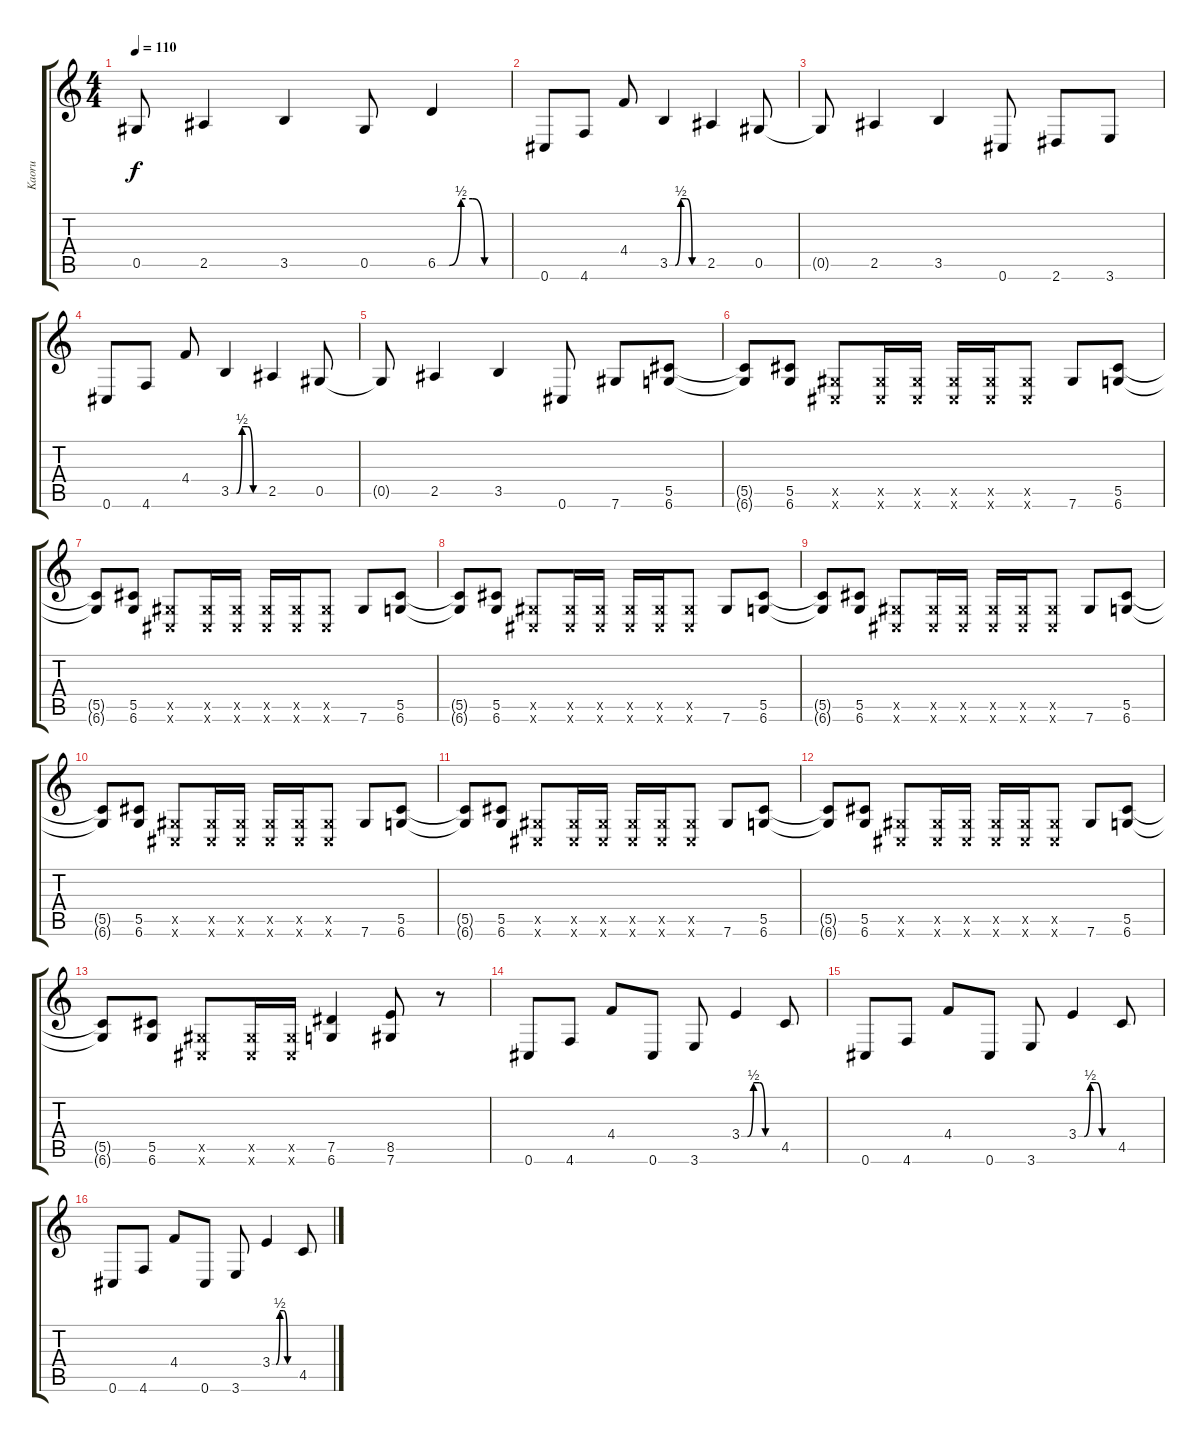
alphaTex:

\track ("Kaoru" "Kaoru") {instrument overdrivenguitar}
\staff {score tabs}
\tuning (Eb4 Bb3 Gb3 Db3 Ab2 Db2) {hide}
\ts (4 4)
\tempo 110
\clef g2
\ks c
0.5{t}.8{dy f} 2.5.4 3.5.4 0.5.8 6.5{be (custom 0 0 10 0 20 2 30 2 40 0 60 0)}.4 |
0.6.8 4.6.8 4.4.8 3.5{be (custom 0 0 10 0 20 2 30 2 40 0 60 0)}.4 2.5.4 0.5.8 |
0.5{t}.8 2.5.4 3.5.4 0.6.8 2.6.8 3.6.8 |
0.6.8 4.6.8 4.4.8 3.5{be (custom 0 0 10 0 20 2 30 2 40 0 60 0)}.4 2.5.4 0.5.8 |
0.5{t}.8 2.5.4 3.5.4 0.6.8 7.6.8 (5.5 6.6).8 |
(5.5{t} 6.6{t}).8 (5.5 6.6).8 (0.5{x} 0.6{x}).8 (0.5{x} 0.6{x}).16 (0.5{x} 0.6{x}).16 (0.5{x} 0.6{x}).16 (0.5{x} 0.6{x}).16 (0.5{x} 0.6{x}).8 7.6.8 (5.5 6.6).8 |
(5.5{t} 6.6{t}).8 (5.5 6.6).8 (0.5{x} 0.6{x}).8 (0.5{x} 0.6{x}).16 (0.5{x} 0.6{x}).16 (0.5{x} 0.6{x}).16 (0.5{x} 0.6{x}).16 (0.5{x} 0.6{x}).8 7.6.8 (5.5 6.6).8 |
(5.5{t} 6.6{t}).8 (5.5 6.6).8 (0.5{x} 0.6{x}).8 (0.5{x} 0.6{x}).16 (0.5{x} 0.6{x}).16 (0.5{x} 0.6{x}).16 (0.5{x} 0.6{x}).16 (0.5{x} 0.6{x}).8 7.6.8 (5.5 6.6).8 |
(5.5{t} 6.6{t}).8 (5.5 6.6).8 (0.5{x} 0.6{x}).8 (0.5{x} 0.6{x}).16 (0.5{x} 0.6{x}).16 (0.5{x} 0.6{x}).16 (0.5{x} 0.6{x}).16 (0.5{x} 0.6{x}).8 7.6.8 (5.5 6.6).8 |
(5.5{t} 6.6{t}).8 (5.5 6.6).8 (0.5{x} 0.6{x}).8 (0.5{x} 0.6{x}).16 (0.5{x} 0.6{x}).16 (0.5{x} 0.6{x}).16 (0.5{x} 0.6{x}).16 (0.5{x} 0.6{x}).8 7.6.8 (5.5 6.6).8 |
(5.5{t} 6.6{t}).8 (5.5 6.6).8 (0.5{x} 0.6{x}).8 (0.5{x} 0.6{x}).16 (0.5{x} 0.6{x}).16 (0.5{x} 0.6{x}).16 (0.5{x} 0.6{x}).16 (0.5{x} 0.6{x}).8 7.6.8 (5.5 6.6).8 |
(5.5{t} 6.6{t}).8 (5.5 6.6).8 (0.5{x} 0.6{x}).8 (0.5{x} 0.6{x}).16 (0.5{x} 0.6{x}).16 (0.5{x} 0.6{x}).16 (0.5{x} 0.6{x}).16 (0.5{x} 0.6{x}).8 7.6.8 (5.5 6.6).8 |
(5.5{t} 6.6{t}).8 (5.5 6.6).8 (0.5{x} 0.6{x}).8 (0.5{x} 0.6{x}).16 (0.5{x} 0.6{x}).16 (7.5 6.6).4 (8.5 7.6).8 r.8 |
0.6.8 4.6.8 4.4.8 0.6.8 3.6.8 3.4{be (custom 0 0 10 0 20 2 30 2 40 0 60 0)}.4 4.5.8 |
0.6.8 4.6.8 4.4.8 0.6.8 3.6.8 3.4{be (custom 0 0 10 0 20 2 30 2 40 0 60 0)}.4 4.5.8 |
0.6.8 4.6.8 4.4.8 0.6.8 3.6.8 3.4{be (custom 0 0 10 0 20 2 30 2 40 0 60 0)}.4 4.5.8
